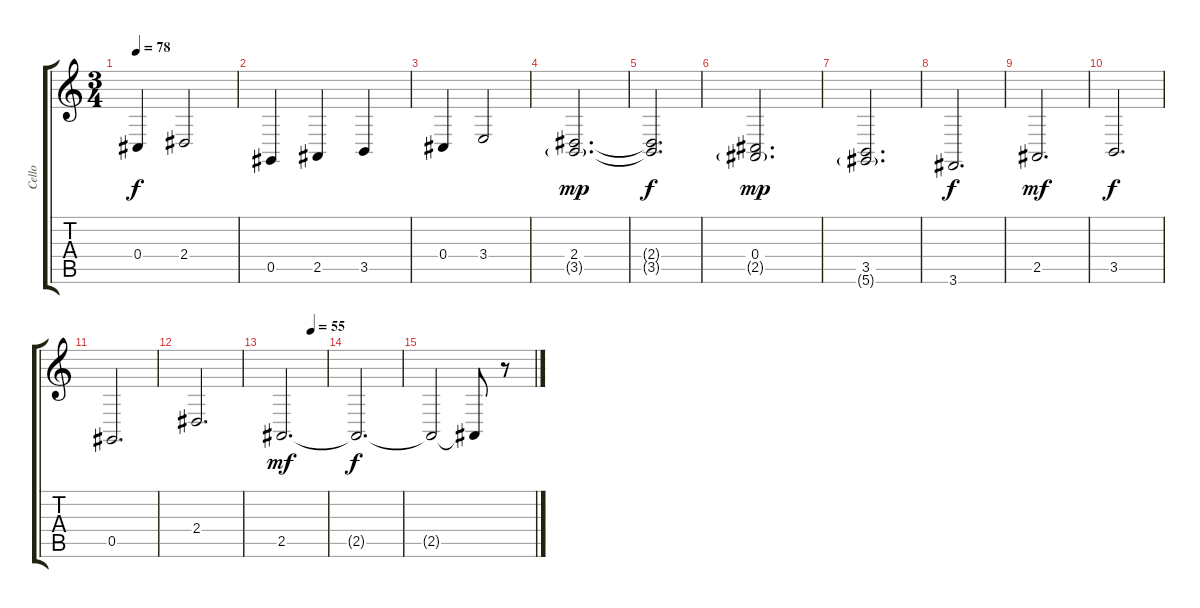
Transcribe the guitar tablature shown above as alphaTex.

\track ("Cello" "Cello") {instrument stringensemble1}
\staff {score tabs}
\tuning (Eb4 Bb3 Gb3 Db3 Ab2 Eb2) {hide}
\ts (3 4)
\tempo 78
\clef g2
\ks c
0.4.4{dy f} 2.4.2 |
0.5.4 2.5.4 3.5.4 |
0.4.4 3.4.2 |
(2.4 3.5{g}).2{d dy mp volume 9} |
(2.4{t} 3.5{t}).2{d dy f} |
(0.4 2.5{g}).2{d dy mp volume 14} |
(3.5 5.6{g}).2{d} |
3.6.2{d dy f} |
2.5.2{d dy mf} |
3.5.2{d dy f} |
0.5.2{d} |
2.4.2{d} |
\tempo (55 0.6666666666666666)
2.5.2{d dy mf volume 11} |
2.5{t}.2{d dy f} |
2.5{t}.2 2.5{t}.8 r.8
